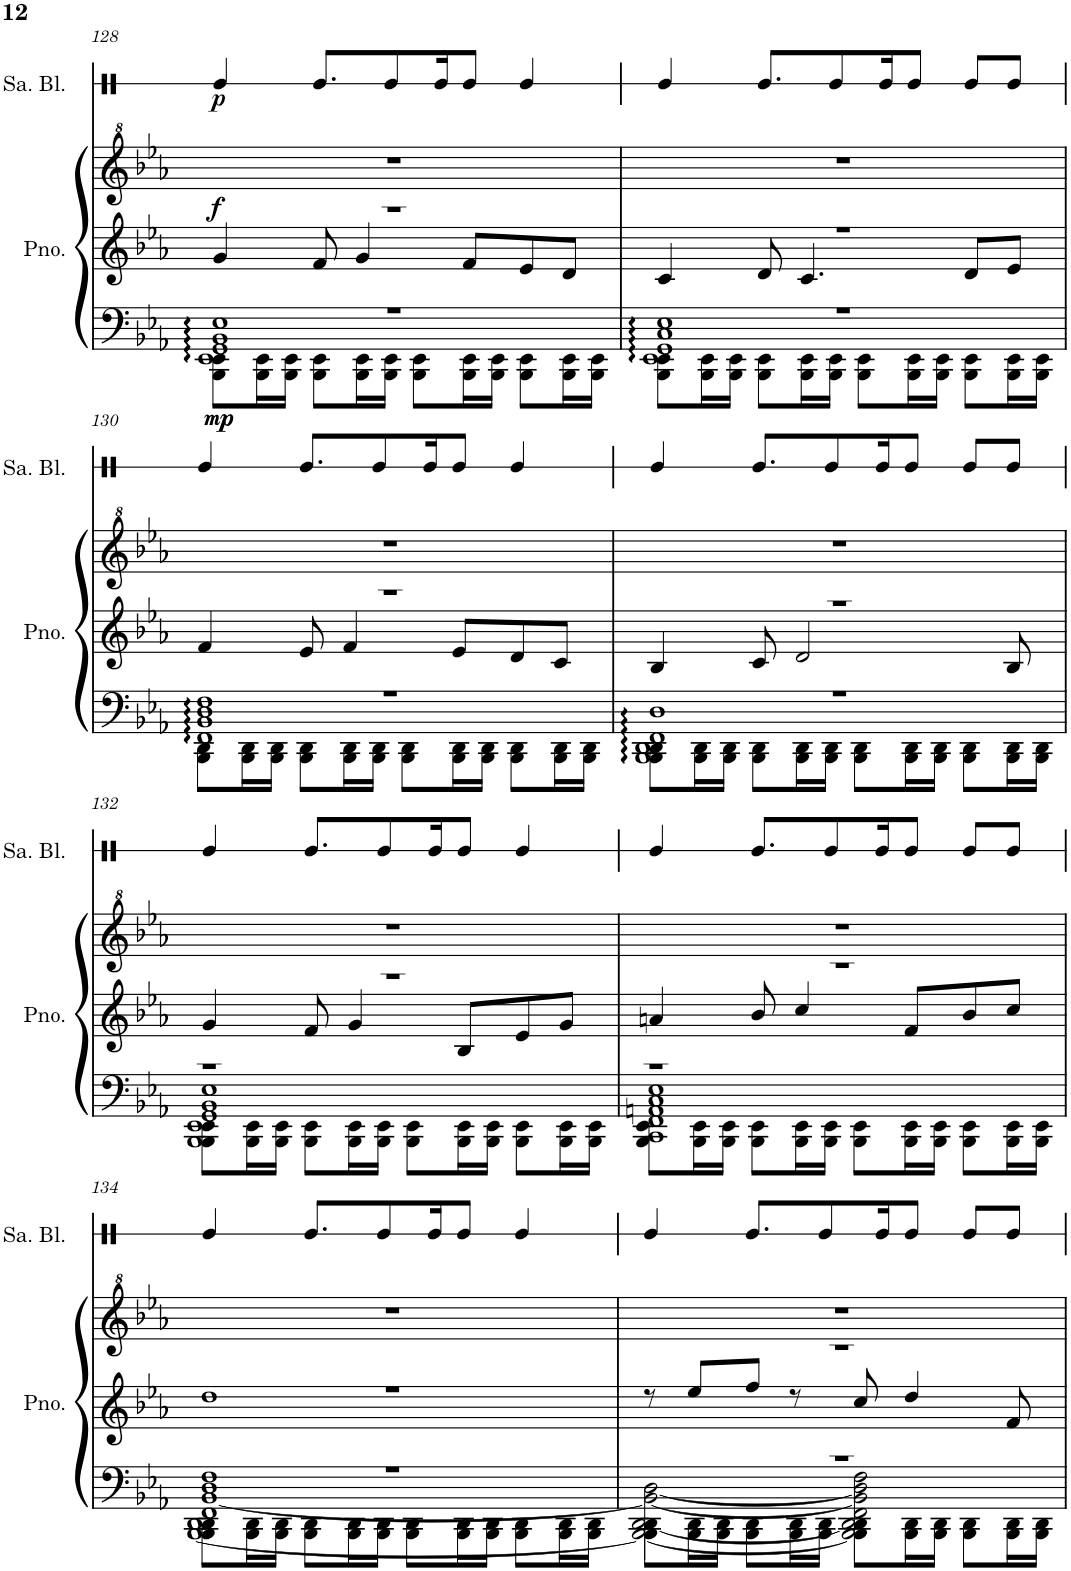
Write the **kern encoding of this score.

**kern	**kern	**kern	**dynam	**kern	**dynam
*part2	*part2	*part2	*part2	*part1	*part1
*staff4	*staff3	*staff2	*staff2/3/4	*staff1	*staff1
*I"钢琴	*	*	*	*I"沙锤块	*
!!LO:PB:g=z
*clefF4	*clefG2	*clefG^2	*	*clefX	*
*k[b-e-a-]	*k[b-e-a-]	*k[b-e-a-]	*	*k[]	*
*M4/4	*M4/4	*M4/4	*	*M4/4	*
=128	=128	=128	=128	=128	=128
*^	*^	*	*	*	*
*	*^	*	*	*	*	*	*
!	!	!	!	!	!	!LO:DY:b=3	!	!
!	!	!	!	!	!	!LO:DY:n=1:b=3	!	!
!	!	!	!	!	!	!LO:DY:n=2:a=2	!	!LO:DY:b
1EE- 1GG 1BB- 1E-	8BBB-\ 8EE-\L	1r	1r	4g/	1r	mp mp f	4Re/	p
.	16BBB-\ 16EE-\L	.	.	.	.	.	.	.
.	16BBB-\ 16EE-\JJ	.	.	.	.	.	.	.
.	8BBB-\ 8EE-\L	.	.	8f/	.	.	8.Re/L	.
.	16BBB-\ 16EE-\L	.	.	4g/	.	.	.	.
.	16BBB-\ 16EE-\JJ	.	.	.	.	.	8Re/	.
.	8BBB-\ 8EE-\L	.	.	.	.	.	.	.
.	.	.	.	.	.	.	16Re/K	.
.	16BBB-\ 16EE-\L	.	.	8f/L	.	.	8Re/J	.
.	16BBB-\ 16EE-\JJ	.	.	.	.	.	.	.
.	8BBB-\ 8EE-\L	.	.	8e-/	.	.	4Re/	.
.	16BBB-\ 16EE-\L	.	.	8d/J	.	.	.	.
.	16BBB-\ 16EE-\JJ	.	.	.	.	.	.	.
=129	=129	=129	=129	=129	=129	=129	=129	=129
1EE- 1GG 1C 1E-	8BBB-\ 8EE-\L	1r	1r	4c/	1r	.	4Re/	.
.	16BBB-\ 16EE-\L	.	.	.	.	.	.	.
.	16BBB-\ 16EE-\JJ	.	.	.	.	.	.	.
.	8BBB-\ 8EE-\L	.	.	8d/	.	.	8.Re/L	.
.	16BBB-\ 16EE-\L	.	.	4.c/	.	.	.	.
.	16BBB-\ 16EE-\JJ	.	.	.	.	.	8Re/	.
.	8BBB-\ 8EE-\L	.	.	.	.	.	.	.
.	.	.	.	.	.	.	16Re/K	.
.	16BBB-\ 16EE-\L	.	.	.	.	.	8Re/J	.
.	16BBB-\ 16EE-\JJ	.	.	.	.	.	.	.
.	8BBB-\ 8EE-\L	.	.	8d/L	.	.	8Re/L	.
.	16BBB-\ 16EE-\L	.	.	8e-/J	.	.	8Re/J	.
.	16BBB-\ 16EE-\JJ	.	.	.	.	.	.	.
!!LO:LB:g=z
=130	=130	=130	=130	=130	=130	=130	=130	=130
1FF 1BB- 1D 1F	8BBB-\ 8DD\L	1r	1r	4f/	1r	.	4Re/	.
.	16BBB-\ 16DD\L	.	.	.	.	.	.	.
.	16BBB-\ 16DD\JJ	.	.	.	.	.	.	.
.	8BBB-\ 8DD\L	.	.	8e-/	.	.	8.Re/L	.
.	16BBB-\ 16DD\L	.	.	4f/	.	.	.	.
.	16BBB-\ 16DD\JJ	.	.	.	.	.	8Re/	.
.	8BBB-\ 8DD\L	.	.	.	.	.	.	.
.	.	.	.	.	.	.	16Re/K	.
.	16BBB-\ 16DD\L	.	.	8e-/L	.	.	8Re/J	.
.	16BBB-\ 16DD\JJ	.	.	.	.	.	.	.
.	8BBB-\ 8DD\L	.	.	8d/	.	.	4Re/	.
.	16BBB-\ 16DD\L	.	.	8c/J	.	.	.	.
.	16BBB-\ 16DD\JJ	.	.	.	.	.	.	.
=131	=131	=131	=131	=131	=131	=131	=131	=131
1BBB- 1DD 1FF 1D	8BBB-\ 8DD\L	1r	1r	4B-/	1r	.	4Re/	.
.	16BBB-\ 16DD\L	.	.	.	.	.	.	.
.	16BBB-\ 16DD\JJ	.	.	.	.	.	.	.
.	8BBB-\ 8DD\L	.	.	8c/	.	.	8.Re/L	.
.	16BBB-\ 16DD\L	.	.	2d/	.	.	.	.
.	16BBB-\ 16DD\JJ	.	.	.	.	.	8Re/	.
.	8BBB-\ 8DD\L	.	.	.	.	.	.	.
.	.	.	.	.	.	.	16Re/K	.
.	16BBB-\ 16DD\L	.	.	.	.	.	8Re/J	.
.	16BBB-\ 16DD\JJ	.	.	.	.	.	.	.
.	8BBB-\ 8DD\L	.	.	.	.	.	8Re/L	.
.	16BBB-\ 16DD\L	.	.	8B-/	.	.	8Re/J	.
.	16BBB-\ 16DD\JJ	.	.	.	.	.	.	.
!!LO:LB:g=z
=132	=132	=132	=132	=132	=132	=132	=132	=132
1BBB- 1EE- 1GG 1BB- 1E-	8BBB-\ 8EE-\L	1r	1r	4g/	1r	.	4Re/	.
.	16BBB-\ 16EE-\L	.	.	.	.	.	.	.
.	16BBB-\ 16EE-\JJ	.	.	.	.	.	.	.
.	8BBB-\ 8EE-\L	.	.	8f/	.	.	8.Re/L	.
.	16BBB-\ 16EE-\L	.	.	4g/	.	.	.	.
.	16BBB-\ 16EE-\JJ	.	.	.	.	.	8Re/	.
.	8BBB-\ 8EE-\L	.	.	.	.	.	.	.
.	.	.	.	.	.	.	16Re/K	.
.	16BBB-\ 16EE-\L	.	.	8B-/L	.	.	8Re/J	.
.	16BBB-\ 16EE-\JJ	.	.	.	.	.	.	.
.	8BBB-\ 8EE-\L	.	.	8e-/	.	.	4Re/	.
.	16BBB-\ 16EE-\L	.	.	8g/J	.	.	.	.
.	16BBB-\ 16EE-\JJ	.	.	.	.	.	.	.
=133	=133	=133	=133	=133	=133	=133	=133	=133
1CC 1FF 1AAn 1C 1E-	8BBB-\ 8EE-\L	1r	1r	4an/	1r	.	4Re/	.
.	16BBB-\ 16EE-\L	.	.	.	.	.	.	.
.	16BBB-\ 16EE-\JJ	.	.	.	.	.	.	.
.	8BBB-\ 8EE-\L	.	.	8b-/	.	.	8.Re/L	.
.	16BBB-\ 16EE-\L	.	.	4cc/	.	.	.	.
.	16BBB-\ 16EE-\JJ	.	.	.	.	.	8Re/	.
.	8BBB-\ 8EE-\L	.	.	.	.	.	.	.
.	.	.	.	.	.	.	16Re/K	.
.	16BBB-\ 16EE-\L	.	.	8f/L	.	.	8Re/J	.
.	16BBB-\ 16EE-\JJ	.	.	.	.	.	.	.
.	8BBB-\ 8EE-\L	.	.	8b-/	.	.	8Re/L	.
.	16BBB-\ 16EE-\L	.	.	8cc/J	.	.	8Re/J	.
.	16BBB-\ 16EE-\JJ	.	.	.	.	.	.	.
!!LO:LB:g=z
=134	=134	=134	=134	=134	=134	=134	=134	=134
[1BBB- 1DD 1FF [1BB- 1D 1F	8BBB-\ 8DD\L	1r	1r	1dd	1r	.	4Re/	.
.	16BBB-\ 16DD\L	.	.	.	.	.	.	.
.	16BBB-\ 16DD\JJ	.	.	.	.	.	.	.
.	8BBB-\ 8DD\L	.	.	.	.	.	8.Re/L	.
.	16BBB-\ 16DD\L	.	.	.	.	.	.	.
.	16BBB-\ 16DD\JJ	.	.	.	.	.	8Re/	.
.	8BBB-\ 8DD\L	.	.	.	.	.	.	.
.	.	.	.	.	.	.	16Re/K	.
.	16BBB-\ 16DD\L	.	.	.	.	.	8Re/J	.
.	16BBB-\ 16DD\JJ	.	.	.	.	.	.	.
.	8BBB-\ 8DD\L	.	.	.	.	.	4Re/	.
.	16BBB-\ 16DD\L	.	.	.	.	.	.	.
.	16BBB-\ 16DD\JJ	.	.	.	.	.	.	.
=135	=135	=135	=135	=135	=135	=135	=135	=135
2BBB-\_ [2DD\ 2BB-\_ [2D\	8BBB-\ 8DD\L	1r	1r	8r	1r	.	4Re/	.
.	16BBB-\ 16DD\L	.	.	8ee-/L	.	.	.	.
.	16BBB-\ 16DD\JJ	.	.	.	.	.	.	.
.	8BBB-\ 8DD\L	.	.	8ff/J	.	.	8.Re/L	.
.	16BBB-\ 16DD\L	.	.	8r	.	.	.	.
.	16BBB-\ 16DD\JJ	.	.	.	.	.	8Re/	.
2BBB-\] 2DD\] 2FF\ 2BB-\] 2D\] 2F\	8BBB-\ 8DD\L	.	.	8cc/	.	.	.	.
.	.	.	.	.	.	.	16Re/K	.
.	16BBB-\ 16DD\L	.	.	4dd/	.	.	8Re/J	.
.	16BBB-\ 16DD\JJ	.	.	.	.	.	.	.
.	8BBB-\ 8DD\L	.	.	.	.	.	8Re/L	.
.	16BBB-\ 16DD\L	.	.	8f/	.	.	8Re/J	.
.	16BBB-\ 16DD\JJ	.	.	.	.	.	.	.
*v	*v	*v	*	*	*	*	*	*
*	*v	*v	*	*	*	*
=	=	=	=	=	=
*-	*-	*-	*-	*-	*-
